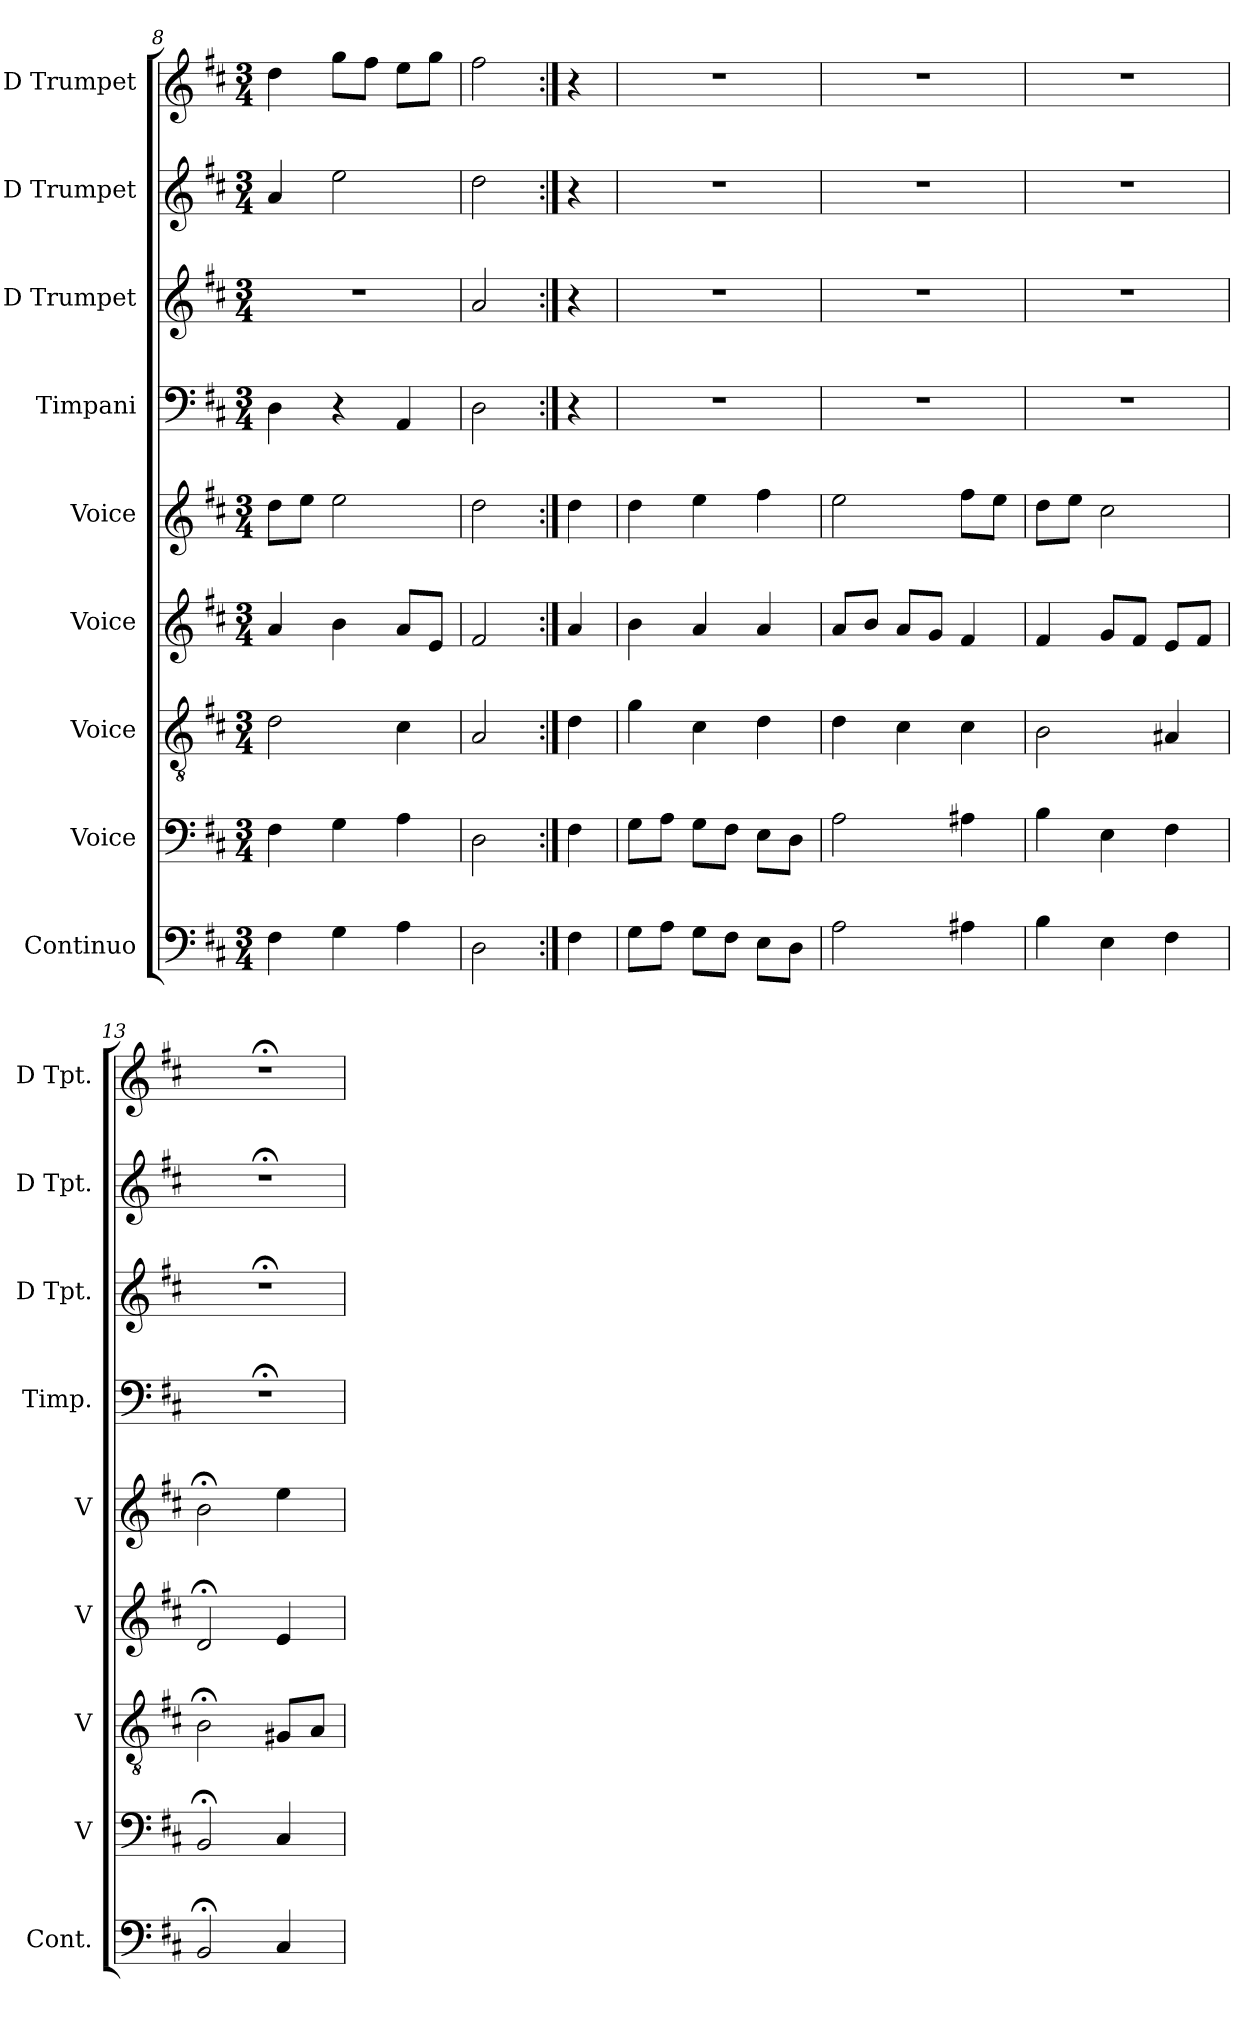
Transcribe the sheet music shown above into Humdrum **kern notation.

**kern	**kern	**kern	**kern	**kern	**kern	**kern	**kern	**kern
*part9	*part8	*part7	*part6	*part5	*part4	*part3	*part2	*part1
*staff9	*staff8	*staff7	*staff6	*staff5	*staff4	*staff3	*staff2	*staff1
*I"Continuo	*I"Voice	*I"Voice	*I"Voice	*I"Voice	*I"Timpani	*I"D Trumpet	*I"D Trumpet	*I"D Trumpet
*I'Cont.	*I'V	*I'V	*I'V	*I'V	*I'Timp.	*I'D Tpt.	*I'D Tpt.	*I'D Tpt.
*clefF4	*clefF4	*clefGv2	*clefG2	*clefG2	*clefF4	*clefG2	*clefG2	*clefG2
*k[f#c#]	*k[f#c#]	*k[f#c#]	*k[f#c#]	*k[f#c#]	*k[f#c#]	*k[f#c#]	*k[f#c#]	*k[f#c#]
*M3/4	*M3/4	*M3/4	*M3/4	*M3/4	*M3/4	*M3/4	*M3/4	*M3/4
=8	=8	=8	=8	=8	=8	=8	=8	=8
4F#	4F#	2d	4a	8ddL	4D	2.r	4a	4dd
.	.	.	.	8eeJ	.	.	.	.
4G	4G	.	4b	2ee	4r	.	2ee	8ggL
.	.	.	.	.	.	.	.	8ff#J
4A	4A	4c#	8aL	.	4AA	.	.	8eeL
.	.	.	8eJ	.	.	.	.	8ggJ
=	=	=	=	=	=	=	=	=
2D	2D	2A	2f#	2dd	2D	2a	2dd	2ff#
=9:|!	=9:|!	=9:|!	=9:|!	=9:|!	=9:|!	=9:|!	=9:|!	=9:|!
4F#	4F#	4d	4a	4dd	4r	4r	4r	4r
=10	=10	=10	=10	=10	=10	=10	=10	=10
8GL	8GL	4g	4b	4dd	2.r	2.r	2.r	2.r
8AJ	8AJ	.	.	.	.	.	.	.
8GL	8GL	4c#	4a	4ee	.	.	.	.
8F#J	8F#J	.	.	.	.	.	.	.
8EL	8EL	4d	4a	4ff#	.	.	.	.
8DJ	8DJ	.	.	.	.	.	.	.
=11	=11	=11	=11	=11	=11	=11	=11	=11
2A	2A	4d	8aL	2ee	2.r	2.r	2.r	2.r
.	.	.	8bJ	.	.	.	.	.
.	.	4c#	8aL	.	.	.	.	.
.	.	.	8gJ	.	.	.	.	.
4A#X	4A#X	4c#	4f#	8ff#L	.	.	.	.
.	.	.	.	8eeJ	.	.	.	.
=12	=12	=12	=12	=12	=12	=12	=12	=12
4B	4B	2B	4f#	8ddL	2.r	2.r	2.r	2.r
.	.	.	.	8eeJ	.	.	.	.
4E	4E	.	8gL	2cc#	.	.	.	.
.	.	.	8f#J	.	.	.	.	.
4F#	4F#	4A#X	8eL	.	.	.	.	.
.	.	.	8f#J	.	.	.	.	.
=13	=13	=13	=13	=13	=13	=13	=13	=13
2BB;<	2BB;<	2B;<	2d;<	2b;<	2.r;<	2.r;<	2.r;<	2.r;<
4C#	4C#	8G#XL	4e	4ee	.	.	.	.
.	.	8AJ	.	.	.	.	.	.
=	=	=	=	=	=	=	=	=
*-	*-	*-	*-	*-	*-	*-	*-	*-
